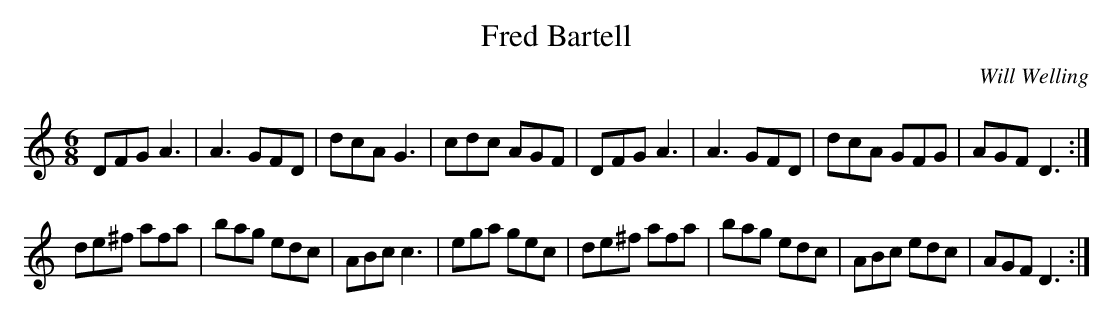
X:1
T:Fred Bartell
M:6/8
L:1/8
C:Will Welling
K:D Dorian
DFG A3|A3 GFD|dcA G3|cdc AGF|DFG A3|A3 GFD|dcA GFG|AGF D3:|
de^f afa|bag edc|ABc c3|ega gec|de^f afa|bag edc|ABc edc|AGF D3:|
